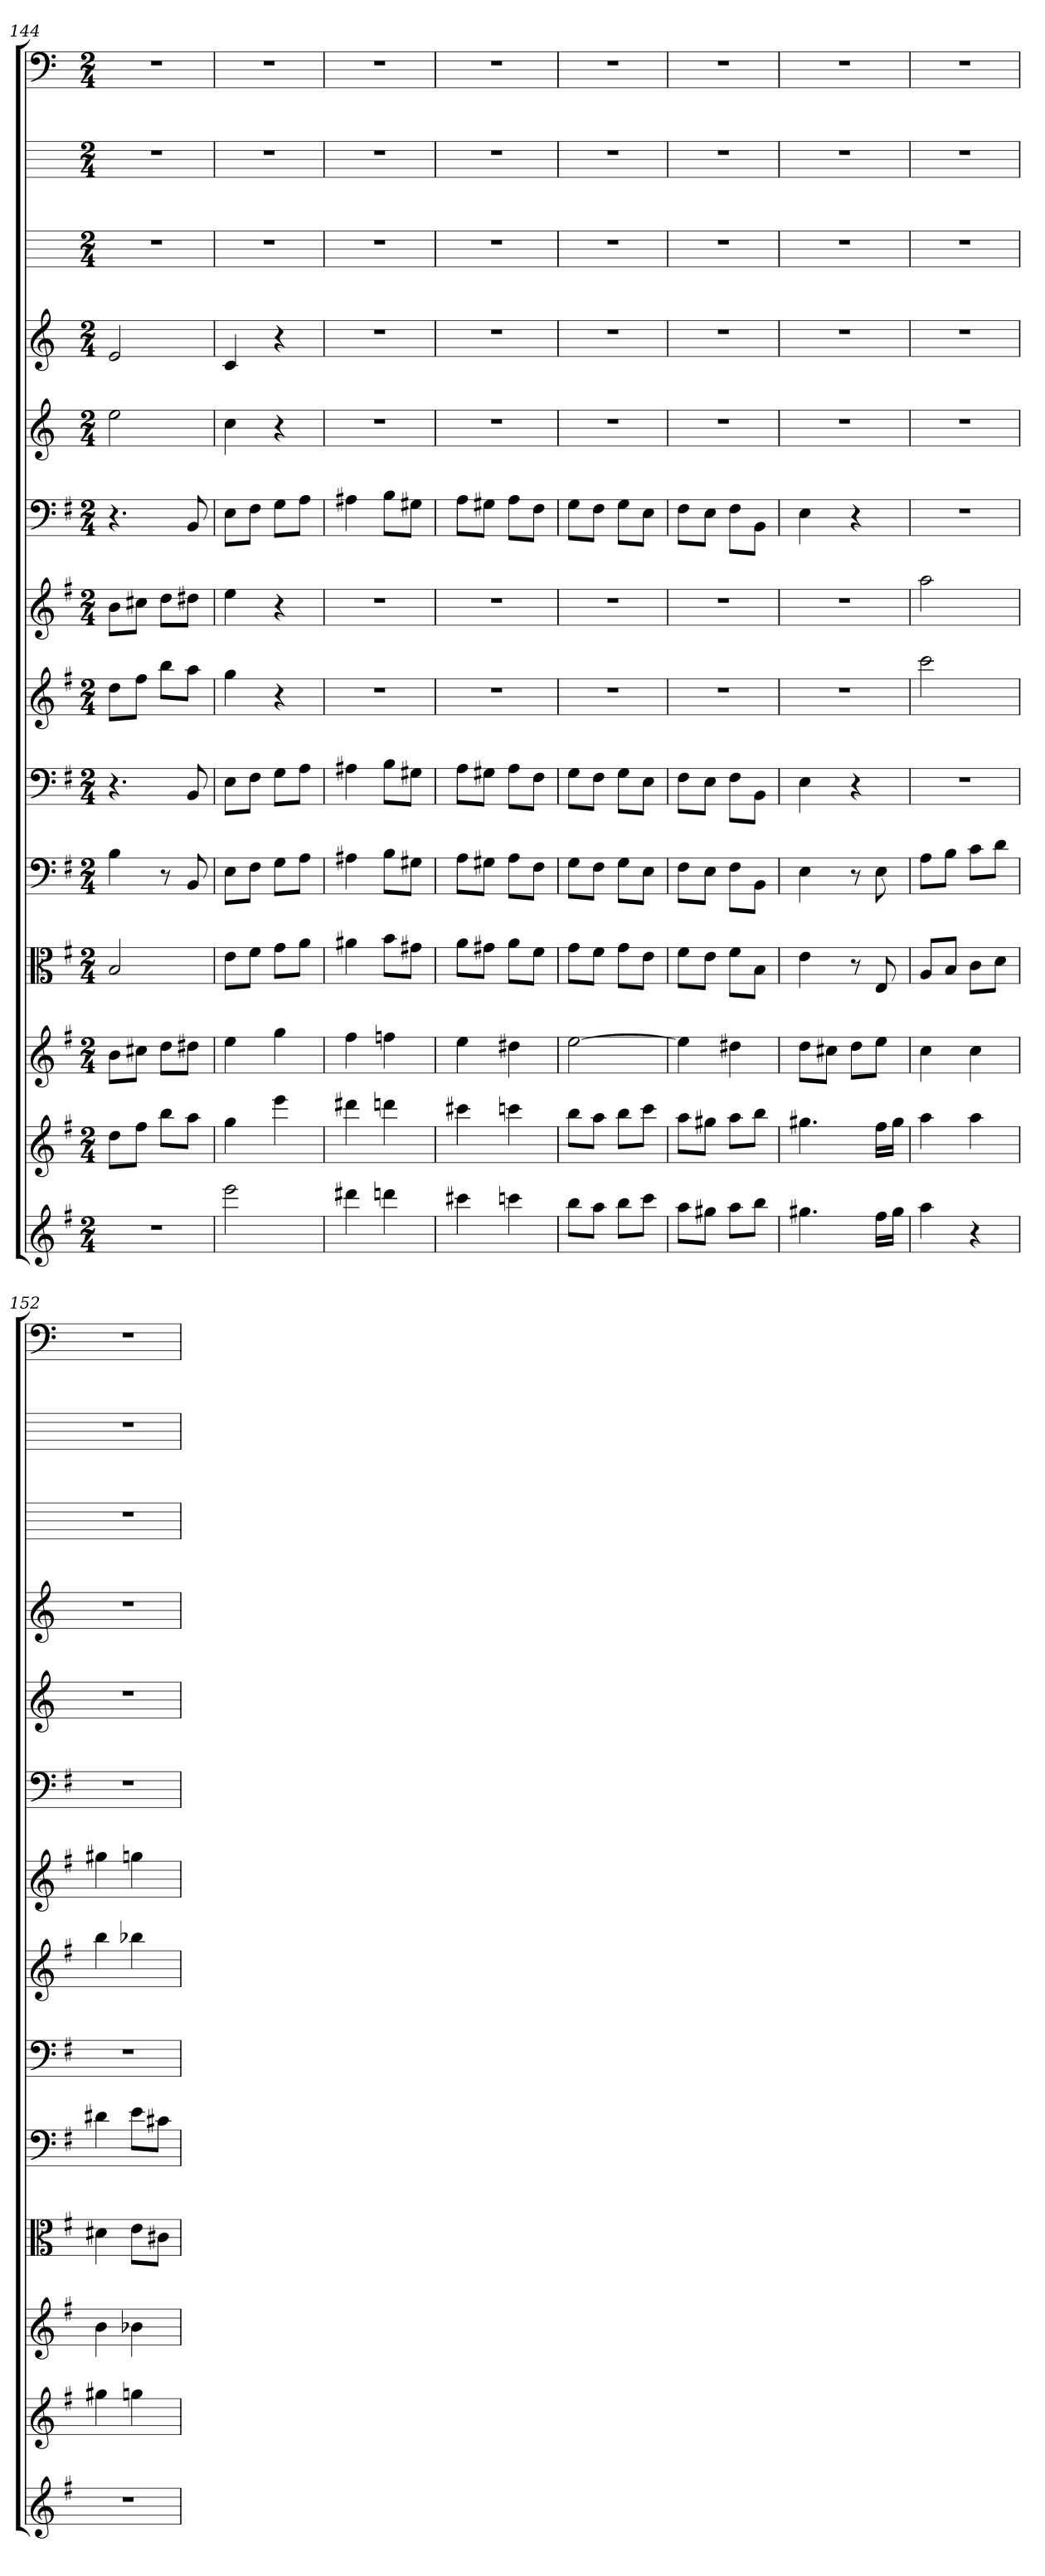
**kern	**kern	**kern	**kern	**kern	**kern	**kern	**kern	**kern	**kern	**kern	**kern	**kern	**kern
*part14	*part13	*part12	*part11	*part10	*part9	*part8	*part7	*part6	*part5	*part4	*part3	*part2	*part1
*staff14	*staff13	*staff12	*staff11	*staff10	*staff9	*staff8	*staff7	*staff6	*staff5	*staff4	*staff3	*staff2	*staff1
*	*	*	*clefC3	*clefF4	*clefF4	*	*	*clefF4	*	*	*	*	*clefF4
*k[f#]	*k[f#]	*k[f#]	*k[f#]	*k[f#]	*k[f#]	*k[f#]	*k[f#]	*k[f#]	*k[]	*k[]	*k[]	*k[]	*k[]
*M2/4	*M2/4	*M2/4	*M2/4	*M2/4	*M2/4	*M2/4	*M2/4	*M2/4	*M2/4	*M2/4	*M2/4	*M2/4	*M2/4
=144	=144	=144	=144	=144	=144	=144	=144	=144	=144	=144	=144	=144	=144
2r	8ddL	8bL	2B	4B	4.r	8ddL	8bL	4.r	2ee	2e	2r	2r	2r
.	8ff#J	8cc#XJ	.	.	.	8ff#J	8cc#XJ	.	.	.	.	.	.
.	8bbL	8ddL	.	8r	.	8bbL	8ddL	.	.	.	.	.	.
.	8aaJ	8dd#XJ	.	8BB	8BB	8aaJ	8dd#XJ	8BB	.	.	.	.	.
=145	=145	=145	=145	=145	=145	=145	=145	=145	=145	=145	=145	=145	=145
2eee	4gg	4ee	8e\L	8E\L	8E\L	4gg	4ee	8E\L	4cc	4c	2r	2r	2r
.	.	.	8f#\J	8F#\J	8F#\J	.	.	8F#\J	.	.	.	.	.
.	4eee	4gg	8g\L	8G\L	8G\L	4r	4r	8G\L	4r	4r	.	.	.
.	.	.	8a\J	8A\J	8A\J	.	.	8A\J	.	.	.	.	.
=146	=146	=146	=146	=146	=146	=146	=146	=146	=146	=146	=146	=146	=146
4ddd#X	4ddd#X	4ff#	4a#X	4A#X	4A#X	2r	2r	4A#X	2r	2r	2r	2r	2r
4dddn	4dddn	4ffn	8b\L	8B\L	8B\L	.	.	8B\L	.	.	.	.	.
.	.	.	8g#X\J	8G#X\J	8G#X\J	.	.	8G#X\J	.	.	.	.	.
=147	=147	=147	=147	=147	=147	=147	=147	=147	=147	=147	=147	=147	=147
4ccc#X	4ccc#X	4ee	8a\L	8A\L	8A\L	2r	2r	8A\L	2r	2r	2r	2r	2r
.	.	.	8g#X\J	8G#X\J	8G#X\J	.	.	8G#X\J	.	.	.	.	.
4cccn	4cccn	4dd#X	8a\L	8A\L	8A\L	.	.	8A\L	.	.	.	.	.
.	.	.	8f#\J	8F#\J	8F#\J	.	.	8F#\J	.	.	.	.	.
=148	=148	=148	=148	=148	=148	=148	=148	=148	=148	=148	=148	=148	=148
8bbL	8bbL	[2ee	8g\L	8G\L	8G\L	2r	2r	8G\L	2r	2r	2r	2r	2r
8aaJ	8aaJ	.	8f#\J	8F#\J	8F#\J	.	.	8F#\J	.	.	.	.	.
8bbL	8bbL	.	8g\L	8G\L	8G\L	.	.	8G\L	.	.	.	.	.
8cccJ	8cccJ	.	8e\J	8E\J	8E\J	.	.	8E\J	.	.	.	.	.
=149	=149	=149	=149	=149	=149	=149	=149	=149	=149	=149	=149	=149	=149
8aaL	8aaL	4ee]	8f#\L	8F#\L	8F#\L	2r	2r	8F#\L	2r	2r	2r	2r	2r
8gg#XJ	8gg#XJ	.	8e\J	8E\J	8E\J	.	.	8E\J	.	.	.	.	.
8aaL	8aaL	4dd#X	8f#\L	8F#\L	8F#\L	.	.	8F#\L	.	.	.	.	.
8bbJ	8bbJ	.	8B\J	8BB\J	8BB\J	.	.	8BB\J	.	.	.	.	.
=150	=150	=150	=150	=150	=150	=150	=150	=150	=150	=150	=150	=150	=150
4.gg#X	4.gg#X	8ddL	4e	4E	4E	2r	2r	4E	2r	2r	2r	2r	2r
.	.	8cc#XJ	.	.	.	.	.	.	.	.	.	.	.
.	.	8ddL	8r	8r	4r	.	.	4r	.	.	.	.	.
16ff#LL	16ff#LL	8eeJ	8E	8E	.	.	.	.	.	.	.	.	.
16gg#JJ	16gg#JJ	.	.	.	.	.	.	.	.	.	.	.	.
=151	=151	=151	=151	=151	=151	=151	=151	=151	=151	=151	=151	=151	=151
4aa	4aa	4cc	8A/L	8A\L	2r	2ccc	2aa	2r	2r	2r	2r	2r	2r
.	.	.	8B/J	8B\J	.	.	.	.	.	.	.	.	.
4r	4aa	4cc	8c\L	8c\L	.	.	.	.	.	.	.	.	.
.	.	.	8d\J	8d\J	.	.	.	.	.	.	.	.	.
=152	=152	=152	=152	=152	=152	=152	=152	=152	=152	=152	=152	=152	=152
2r	4gg#X	4b	4d#X	4d#X	2r	4bb	4gg#X	2r	2r	2r	2r	2r	2r
.	4ggn	4b-X	8e\L	8e\L	.	4bb-X	4ggn	.	.	.	.	.	.
.	.	.	8c#X\J	8c#X\J	.	.	.	.	.	.	.	.	.
=	=	=	=	=	=	=	=	=	=	=	=	=	=
*-	*-	*-	*-	*-	*-	*-	*-	*-	*-	*-	*-	*-	*-
